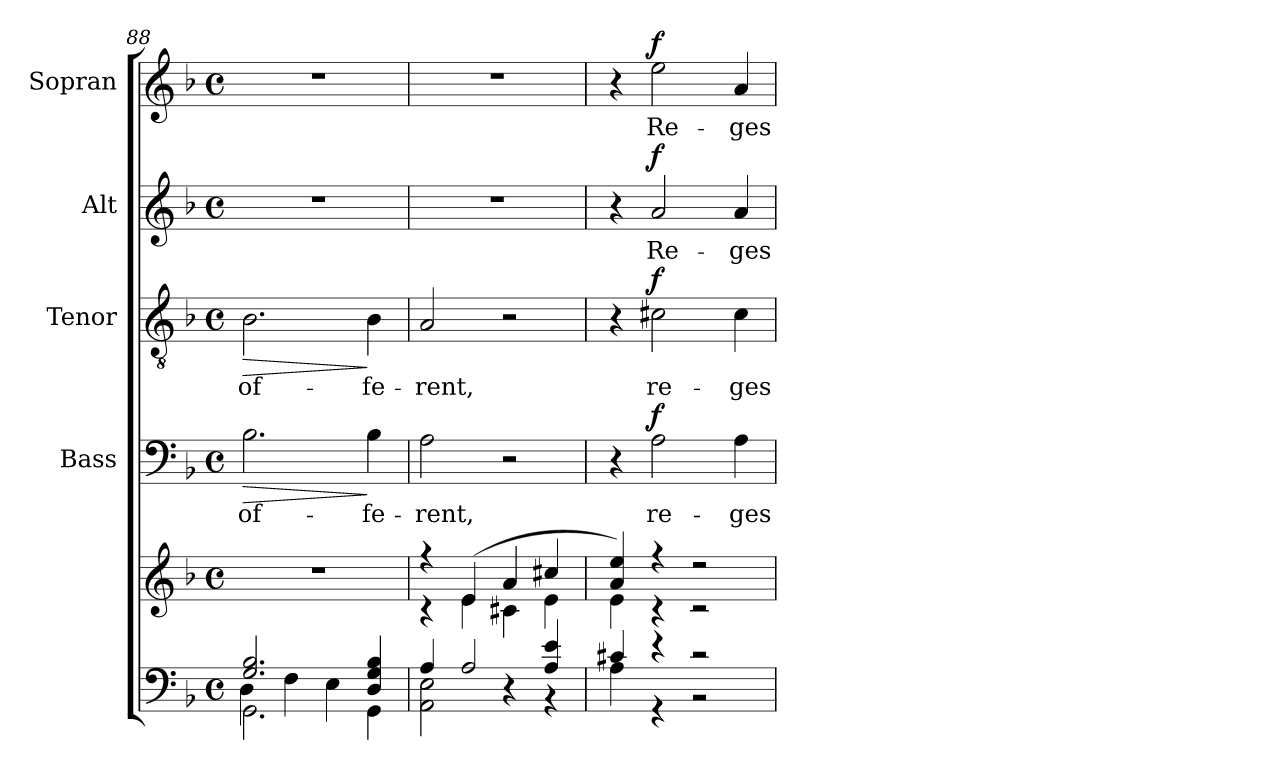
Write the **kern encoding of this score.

**kern	**kern	**kern	**text	**dynam	**kern	**text	**dynam	**kern	**text	**dynam	**kern	**text	**dynam
*part5	*part5	*part4	*part4	*part4	*part3	*part3	*part3	*part2	*part2	*part2	*part1	*part1	*part1
*staff6	*staff5	*staff4	*staff4	*staff4	*staff3	*staff3	*staff3	*staff2	*staff2	*staff2	*staff1	*staff1	*staff1
*	*	*I"Bass	*	*	*I"Tenor	*	*	*I"Alt	*	*	*I"Sopran	*	*
*	*	*I'B.	*	*	*I'T.	*	*	*I'A.	*	*	*I'S.	*	*
*clefF4	*clefG2	*clefF4	*	*	*clefGv2	*	*	*clefG2	*	*	*clefG2	*	*
*k[b-]	*k[b-]	*k[b-]	*	*	*k[b-]	*	*	*k[b-]	*	*	*k[b-]	*	*
*F:	*F:	*F:	*	*	*F:	*	*	*F:	*	*	*F:	*	*
*M4/4	*M4/4	*M4/4	*	*	*M4/4	*	*	*M4/4	*	*	*M4/4	*	*
*met(c)	*met(c)	*met(c)	*	*	*met(c)	*	*	*met(c)	*	*	*met(c)	*	*
=88	=88	=88	=88	=88	=88	=88	=88	=88	=88	=88	=88	=88	=88
*^	*	*	*	*	*	*	*	*	*	*	*	*	*
*	*^	*	*	*	*	*	*	*	*	*	*	*	*	*
!	!	!	!	!	!LO:LY:b	!LO:HP:b	!	!LO:LY:b	!LO:HP:b	!	!	!	!	!	!
2.G/ 2.B-/	2.GG\	4D\	1r	2.B-\	of-	>	2.B-\	of-	>	1r	.	.	1r	.	.
.	.	4F\	.	.	.	.	.	.	.	.	.	.	.	.	.
.	.	4E\	.	.	.	.	.	.	.	.	.	.	.	.	.
!	!	!	!	!	!LO:LY:b	!	!	!LO:LY:b	!	!	!	!	!	!	!
4D/ 4G/ 4B-/	4GG\	4ryy	.	4B-\	-fe-	]	4B-\	-fe-	]	.	.	.	.	.	.
!!LO:LB:g=z
=89	=89	=89	=89	=89	=89	=89	=89	=89	=89	=89	=89	=89	=89	=89	=89
*	*	*	*^	*	*	*	*	*	*	*	*	*	*	*	*
!	!	!	!	!	!	!LO:LY:b	!	!	!LO:LY:b	!	!	!	!	!	!	!
*	*v	*v	*	*	*	*	*	*	*	*	*	*	*	*	*	*
4A/	2AA\ 2E\	4r	4r	2A\	-rent,	.	2A/	-rent,	.	1r	.	.	1r	.	.
2A/	.	(4e/	4e\	.	.	.	.	.	.	.	.	.	.	.	.
.	4rC	4a/	4c#X\	2r	.	.	2r	.	.	.	.	.	.	.	.
4A/ 4e/	4rBB	4cc#X/	4e\	.	.	.	.	.	.	.	.	.	.	.	.
=90	=90	=90	=90	=90	=90	=90	=90	=90	=90	=90	=90	=90	=90	=90	=90
4c#X/	4A\	4a/ 4ee/)	4e\	4r	.	.	4r	.	.	4r	.	.	4r	.	.
!	!	!	!	!	!LO:LY:b	!LO:DY:a	!	!LO:LY:b	!LO:DY:a	!	!LO:LY:b	!LO:DY:a	!	!LO:LY:b	!LO:DY:a
4r	4r	4r	4r	2A\	re-	f	2c#X\	re-	f	2a/	Re-	f	2ee\	Re-	f
2r	2r	2r	2r	.	.	.	.	.	.	.	.	.	.	.	.
!	!	!	!	!	!LO:LY:b	!	!	!LO:LY:b	!	!	!LO:LY:b	!	!	!LO:LY:b	!
.	.	.	.	4A\	-ges	.	4c#\	-ges	.	4a/	-ges	.	4a/	-ges	.
*v	*v	*	*	*	*	*	*	*	*	*	*	*	*	*	*
*	*v	*v	*	*	*	*	*	*	*	*	*	*	*	*
=	=	=	=	=	=	=	=	=	=	=	=	=	=
*-	*-	*-	*-	*-	*-	*-	*-	*-	*-	*-	*-	*-	*-
